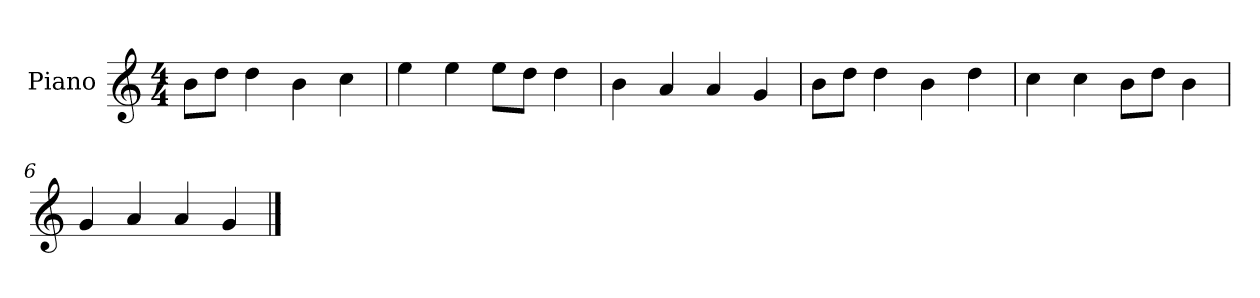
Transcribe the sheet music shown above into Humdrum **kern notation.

**kern
*part1
*staff1
*I"Piano
*I'P-no
*clefG2
*k[]
*M4/4
*MM90
=1
8b\L
8dd\J
4dd\
4b\
4cc\
=2
4ee\
4ee\
8ee\L
8dd\J
4dd\
=3
4b\
4a/
4a/
4g/
=4
8b\L
8dd\J
4dd\
4b\
4dd\
=5
4cc\
4cc\
8b\L
8dd\J
4b\
=6
4g/
4a/
4a/
4g/
==
*-
